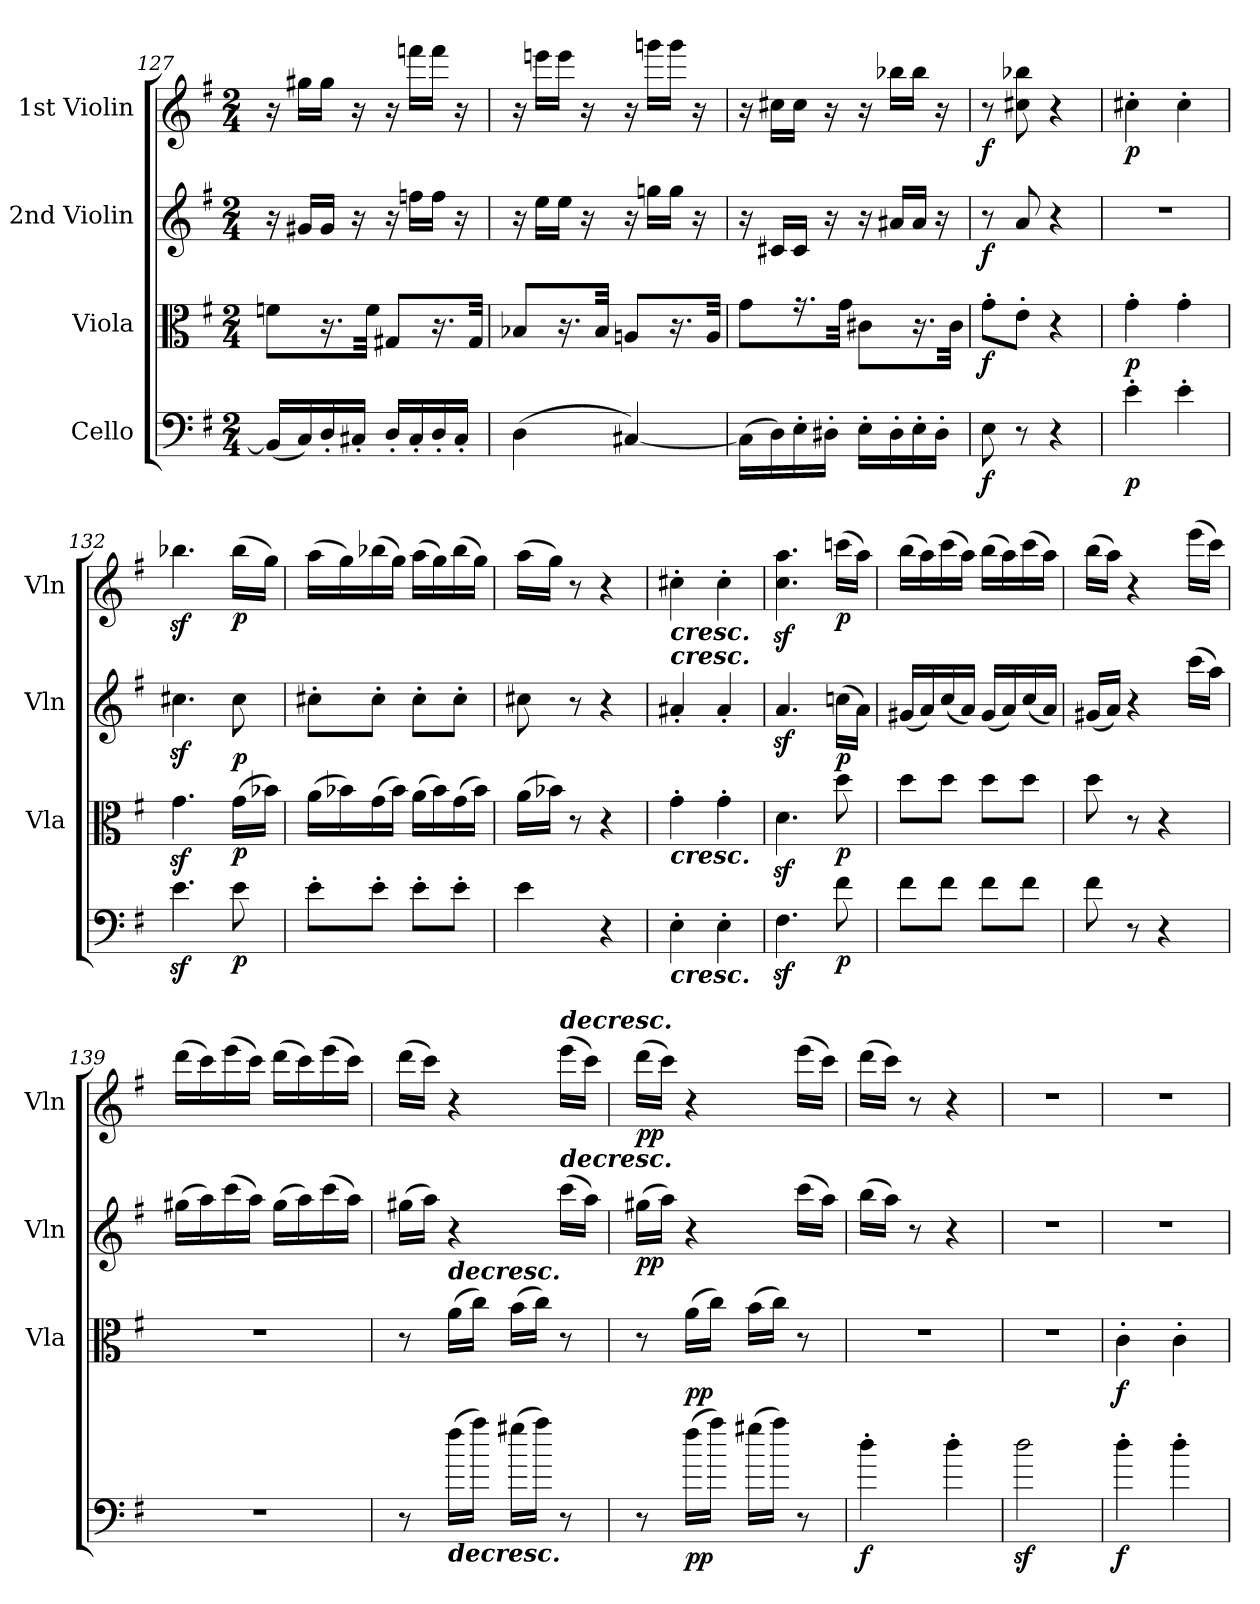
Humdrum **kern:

**kern	**dynam	**kern	**dynam	**kern	**dynam	**kern	**dynam
*part4	*part4	*part3	*part3	*part2	*part2	*part1	*part1
*staff4	*staff4	*staff3	*staff3	*staff2	*staff2	*staff1	*staff1
*I"Cello	*	*I"Viola	*	*I"2nd Violin	*	*I"1st Violin	*
*	*	*I'Vla	*	*I'Vln	*	*I'Vln	*
*clefF4	*	*clefC3	*	*clefG2	*	*clefG2	*
*k[f#]	*	*k[f#]	*	*k[f#]	*	*k[f#]	*
*G:	*	*G:	*	*G:	*	*G:	*
*M2/4	*	*M2/4	*	*M2/4	*	*M2/4	*
=127	=127	=127	=127	=127	=127	=127	=127
(16BBLL]	.	8fnL	.	16r	.	16r	.
16C)	.	.	.	16g#XLL	.	16gg#XLL	.
16D'	.	16.r	.	16g#JJ	.	16gg#JJ	.
16C#X'JJ	.	.	.	16r	.	16r	.
.	.	32fJkk	.	.	.	.	.
16D'LL	.	8G#XL	.	16r	.	16r	.
16C#'	.	.	.	16ffnLL	.	16fffnLL	.
16D'	.	16.r	.	16ffJJ	.	16fffJJ	.
16C#'JJ	.	.	.	16r	.	16r	.
.	.	32G#Jkk	.	.	.	.	.
=128	=128	=128	=128	=128	=128	=128	=128
(4D	.	8B-XL	.	16r	.	16r	.
.	.	.	.	16eeLL	.	16eeenLL	.
.	.	16.r	.	16eeJJ	.	16eeeJJ	.
.	.	.	.	16r	.	16r	.
.	.	32B-Jkk	.	.	.	.	.
[4C#X)	.	8AnL	.	16r	.	16r	.
.	.	.	.	16ggnLL	.	16gggnLL	.
.	.	16.r	.	16ggJJ	.	16gggJJ	.
.	.	.	.	16r	.	16r	.
.	.	32AJkk	.	.	.	.	.
=129	=129	=129	=129	=129	=129	=129	=129
(16C#LL]	.	8gL	.	16r	.	16r	.
16D)	.	.	.	16c#XLL	.	16cc#XLL	.
16E'	.	16.r	.	16c#JJ	.	16cc#JJ	.
16D#X'JJ	.	.	.	16r	.	16r	.
.	.	32gJkk	.	.	.	.	.
16E'LL	.	8c#XL	.	16r	.	16r	.
16D#'	.	.	.	16a#XLL	.	16bb-XLL	.
16E'	.	16.r	.	16a#JJ	.	16bb-JJ	.
16D#'JJ	.	.	.	16r	.	16r	.
.	.	32c#Jkk	.	.	.	.	.
=130	=130	=130	=130	=130	=130	=130	=130
8E	f	8g'L	f	8r	f	8r	f
8r	.	8e'J	.	8a	.	8cc#X 8bb-X	.
4r	.	4r	.	4r	.	4r	.
=131	=131	=131	=131	=131	=131	=131	=131
4e'	p	4g'	p	2r	.	4cc#X'	p
4e'	.	4g'	.	.	.	4cc#'	.
=132	=132	=132	=132	=132	=132	=132	=132
4.ez	.	4.gz	.	4.cc#Xz	.	4.bb-Xz	.
8e	p	(16gLL	p	8cc#	p	(16bb-LL	p
.	.	16b-XJJ)	.	.	.	16ggJJ)	.
=133	=133	=133	=133	=133	=133	=133	=133
8e'L	.	(16aLL	.	8cc#X'L	.	(16aaLL	.
.	.	16b-X)	.	.	.	16gg)	.
8e'J	.	(16g	.	8cc#'J	.	(16bb-X	.
.	.	16b-JJ)	.	.	.	16ggJJ)	.
8e'L	.	(16aLL	.	8cc#'L	.	(16aaLL	.
.	.	16b-)	.	.	.	16gg)	.
8e'J	.	(16g	.	8cc#'J	.	(16bb-	.
.	.	16b-JJ)	.	.	.	16ggJJ)	.
=134	=134	=134	=134	=134	=134	=134	=134
4e	.	(16aLL	.	8cc#X	.	(16aaLL	.
.	.	16b-XJJ)	.	.	.	16ggJJ)	.
.	.	8r	.	8r	.	8r	.
4r	.	4r	.	4r	.	4r	.
=135	=135	=135	=135	=135	=135	=135	=135
!	!	!	!	!	!	!LO:TX:b:Bi:t=cresc.	!
!	!	!	!	!LO:TX:a:Bi:t=cresc.	!	!	!
!	!	!LO:TX:b:Bi:t=cresc.	!	!	!	!	!
!LO:TX:b:Bi:t=cresc.	!	!	!	!	!	!	!
4E'	.	4g'	.	4a#X'	.	4cc#X'	.
4E'	.	4g'	.	4a#'	.	4cc#'	.
=136	=136	=136	=136	=136	=136	=136	=136
4.F#z	.	4.dz	.	4.az	.	4.ccz 4.aaz	.
8f#	p	8dd	p	(16ccnLL	p	(16cccnLL	p
.	.	.	.	16aJJ)	.	16aaJJ)	.
=137	=137	=137	=137	=137	=137	=137	=137
8f#L	.	8ddL	.	(16g#XLL	.	(16bbLL	.
.	.	.	.	16a)	.	16aa)	.
8f#J	.	8ddJ	.	(16cc	.	(16ccc	.
.	.	.	.	16aJJ)	.	16aaJJ)	.
8f#L	.	8ddL	.	(16g#LL	.	(16bbLL	.
.	.	.	.	16a)	.	16aa)	.
8f#J	.	8ddJ	.	(16cc	.	(16ccc	.
.	.	.	.	16aJJ)	.	16aaJJ)	.
=138	=138	=138	=138	=138	=138	=138	=138
8f#	.	8dd	.	(16g#XLL	.	(16bbLL	.
.	.	.	.	16aJJ)	.	16aaJJ)	.
8r	.	8r	.	4r	.	4r	.
4r	.	4r	.	.	.	.	.
.	.	.	.	(16cccLL	.	(16eeeLL	.
.	.	.	.	16aaJJ)	.	16cccJJ)	.
=139	=139	=139	=139	=139	=139	=139	=139
2r	.	2r	.	(16gg#XLL	.	(16dddLL	.
.	.	.	.	16aa)	.	16ccc)	.
.	.	.	.	(16ccc	.	(16eee	.
.	.	.	.	16aaJJ)	.	16cccJJ)	.
.	.	.	.	(16gg#LL	.	(16dddLL	.
.	.	.	.	16aa)	.	16ccc)	.
.	.	.	.	(16ccc	.	(16eee	.
.	.	.	.	16aaJJ)	.	16cccJJ)	.
=140	=140	=140	=140	=140	=140	=140	=140
8r	.	8r	.	(16gg#XLL	.	(16dddLL	.
.	.	.	.	16aaJJ)	.	16cccJJ)	.
!	!	!LO:TX:a:Bi:t=decresc.	!	!	!	!	!
!LO:TX:b:Bi:t=decresc.	!	!	!	!	!	!	!
(16ff#LL	.	(16aLL	.	4r	.	4r	.
16aaJJ)	.	16ccJJ)	.	.	.	.	.
(16gg#XLL	.	(16bLL	.	.	.	.	.
16aaJJ)	.	16ccJJ)	.	.	.	.	.
!	!	!	!	!	!	!LO:TX:a:Bi:t=decresc.	!
!	!	!	!	!LO:TX:a:Bi:t=decresc.	!	!	!
8r	.	8r	.	(16cccLL	.	(16eeeLL	.
.	.	.	.	16aaJJ)	.	16cccJJ)	.
=141	=141	=141	=141	=141	=141	=141	=141
8r	.	8r	.	(16gg#XLL	pp	(16dddLL	pp
.	.	.	.	16aaJJ)	.	16cccJJ)	.
(16ff#LL	pp	(16aLL	pp	4r	.	4r	.
16aaJJ)	.	16ccJJ)	.	.	.	.	.
(16gg#XLL	.	(16bLL	.	.	.	.	.
16aaJJ)	.	16ccJJ)	.	.	.	.	.
8r	.	8r	.	(16cccLL	.	(16eeeLL	.
.	.	.	.	16aaJJ)	.	16cccJJ)	.
=142	=142	=142	=142	=142	=142	=142	=142
4dd'	f	2r	.	(16bbLL	.	(16dddLL	.
.	.	.	.	16aaJJ)	.	16cccJJ)	.
.	.	.	.	8r	.	8r	.
4dd'	.	.	.	4r	.	4r	.
=143	=143	=143	=143	=143	=143	=143	=143
2ddz	.	2r	.	2r	.	2r	.
=144	=144	=144	=144	=144	=144	=144	=144
4dd'	f	4c'	f	2r	.	2r	.
4dd'	.	4c'	.	.	.	.	.
=	=	=	=	=	=	=	=
*-	*-	*-	*-	*-	*-	*-	*-
